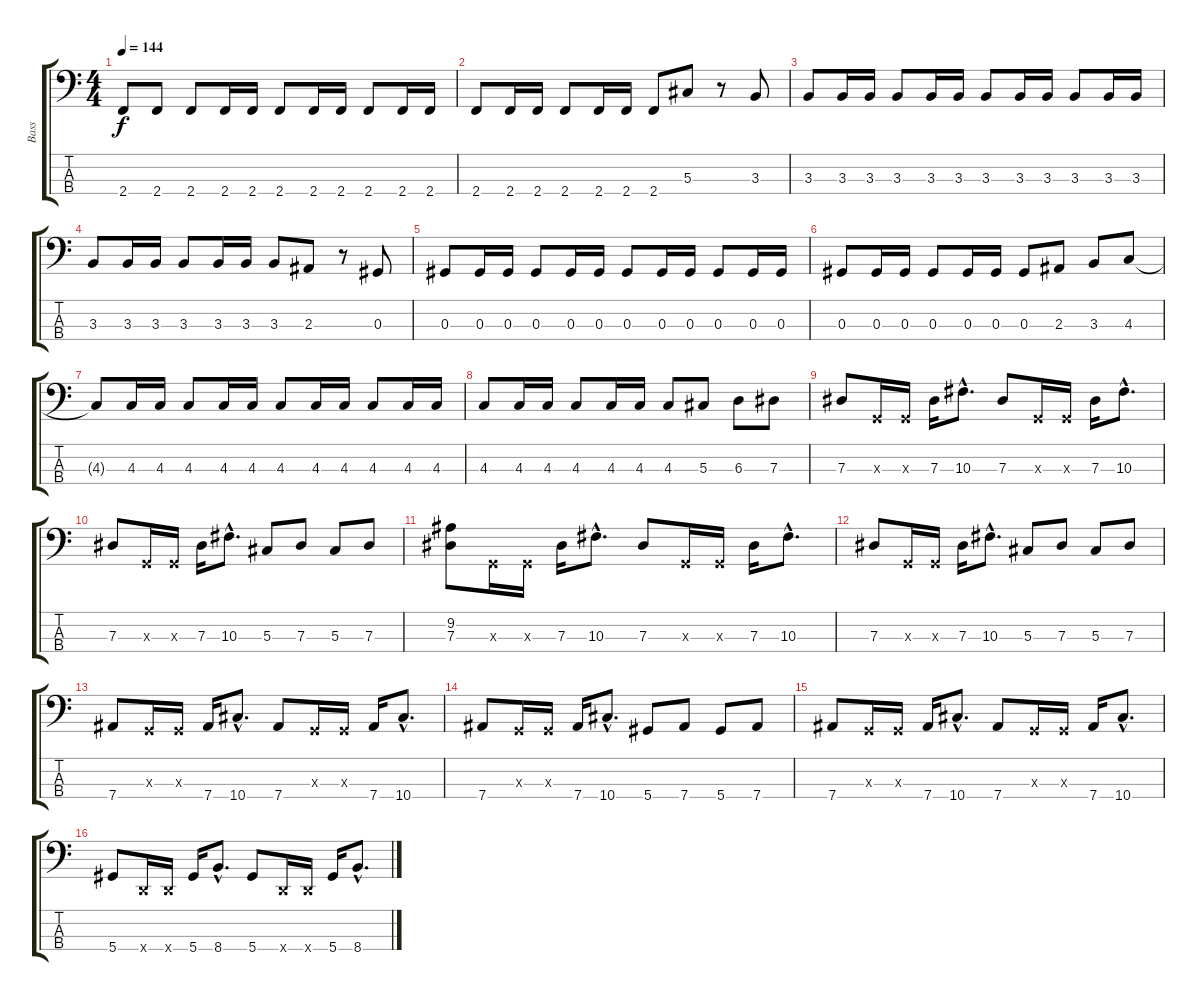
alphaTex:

\track ("Bass" "Bass") {instrument electricbassfinger}
\staff {score tabs}
\tuning (Gb2 Db2 Ab1 Eb1) {hide}
\ts (4 4)
\tempo 144
\clef f4
\ks c
2.4.8{dy f} 2.4.8 2.4.8 2.4.16 2.4.16 2.4.8 2.4.16 2.4.16 2.4.8 2.4.16 2.4.16 |
2.4.8 2.4.16 2.4.16 2.4.8 2.4.16 2.4.16 2.4.8 5.3.8 r.8 3.3.8 |
3.3.8 3.3.16 3.3.16 3.3.8 3.3.16 3.3.16 3.3.8 3.3.16 3.3.16 3.3.8 3.3.16 3.3.16 |
3.3.8 3.3.16 3.3.16 3.3.8 3.3.16 3.3.16 3.3.8 2.3.8 r.8 0.3.8 |
0.3.8 0.3.16 0.3.16 0.3.8 0.3.16 0.3.16 0.3.8 0.3.16 0.3.16 0.3.8 0.3.16 0.3.16 |
0.3.8 0.3.16 0.3.16 0.3.8 0.3.16 0.3.16 0.3.8 2.3.8 3.3.8 4.3.8 |
4.3{t}.8 4.3.16 4.3.16 4.3.8 4.3.16 4.3.16 4.3.8 4.3.16 4.3.16 4.3.8 4.3.16 4.3.16 |
4.3.8 4.3.16 4.3.16 4.3.8 4.3.16 4.3.16 4.3.8 5.3.8 6.3.8 7.3.8 |
7.3.8 -1.3{x}.16 -1.3{x}.16 7.3.16 10.3{hac}.8{d} 7.3.8 -1.3{x}.16 -1.3{x}.16 7.3.16 10.3{hac}.8{d} |
7.3.8 -1.3{x}.16 -1.3{x}.16 7.3.16 10.3{hac}.8{d} 5.3.8 7.3.8 5.3.8 7.3.8 |
(9.2 7.3).8 -1.3{x}.16 -1.3{x}.16 7.3.16 10.3{hac}.8{d} 7.3.8 -1.3{x}.16 -1.3{x}.16 7.3.16 10.3{hac}.8{d} |
7.3.8 -1.3{x}.16 -1.3{x}.16 7.3.16 10.3{hac}.8{d} 5.3.8 7.3.8 5.3.8 7.3.8 |
7.4.8 -1.3{x}.16 -1.3{x}.16 7.4.16 10.4{hac}.8{d} 7.4.8 -1.3{x}.16 -1.3{x}.16 7.4.16 10.4{hac}.8{d} |
7.4.8 -1.3{x}.16 -1.3{x}.16 7.4.16 10.4{hac}.8{d} 5.4.8 7.4.8 5.4.8 7.4.8 |
7.4.8 -1.3{x}.16 -1.3{x}.16 7.4.16 10.4{hac}.8{d} 7.4.8 -1.3{x}.16 -1.3{x}.16 7.4.16 10.4{hac}.8{d} |
5.4.8 -1.4{x}.16 -1.4{x}.16 5.4.16 8.4{hac}.8{d} 5.4.8 -1.4{x}.16 -1.4{x}.16 5.4.16 8.4{hac}.8{d}
